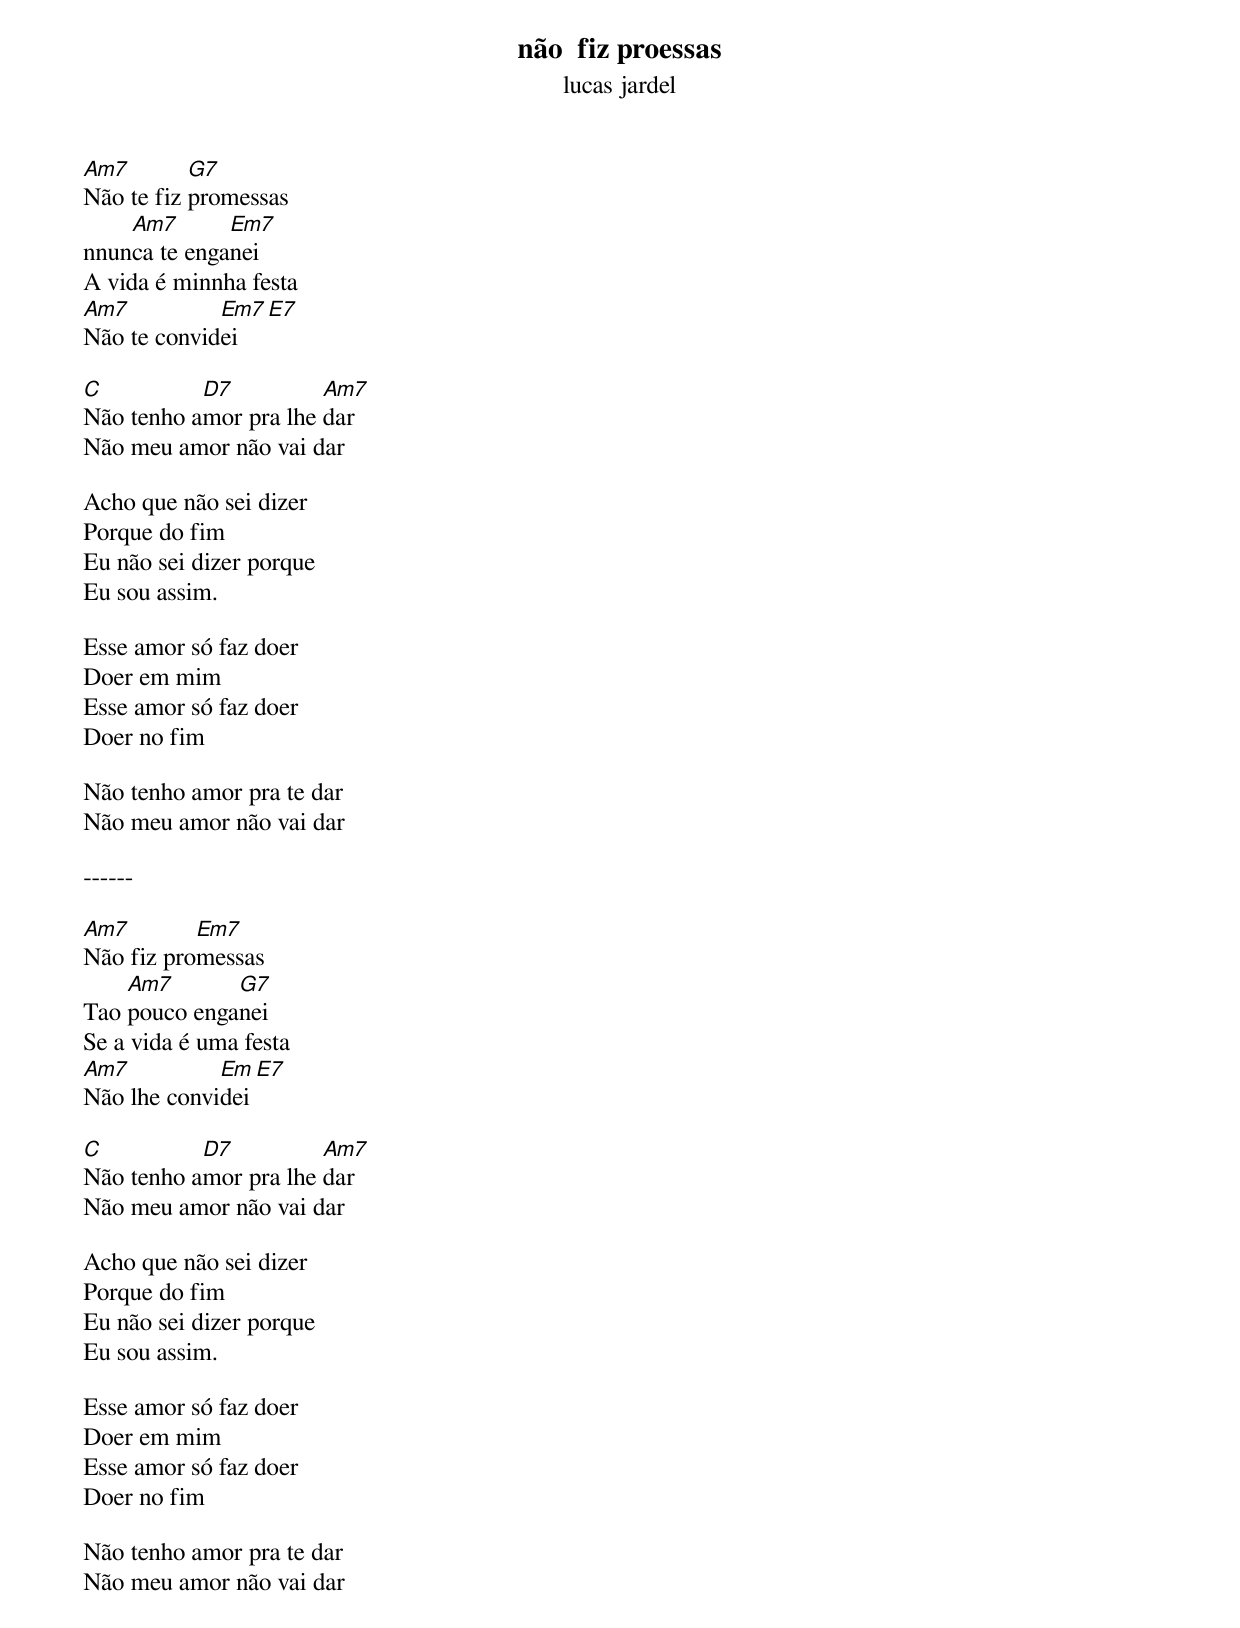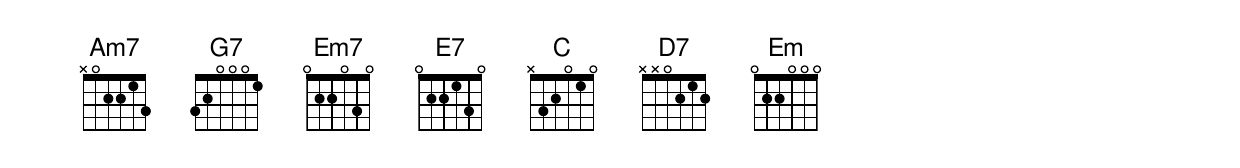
não  fiz proessas
lucas jardel

Am7        G7
Não te fiz promessas
    Am7       Em7
nnunca te enganei
A vida é minnha festa
Am7          Em7 E7
Não te convidei

C          D7          Am7
Não tenho amor pra lhe dar
Não meu amor não vai dar

Acho que não sei dizer
Porque do fim
Eu não sei dizer porque
Eu sou assim.

Esse amor só faz doer
Doer em mim
Esse amor só faz doer
Doer no fim

Não tenho amor pra te dar
Não meu amor não vai dar

------

Am7        Em7
Não fiz promessas
    Am7       G7
Tao pouco enganei
Se a vida é uma festa
Am7          Em E7
Não lhe convidei

C          D7          Am7
Não tenho amor pra lhe dar
Não meu amor não vai dar

Acho que não sei dizer
Porque do fim
Eu não sei dizer porque
Eu sou assim.

Esse amor só faz doer
Doer em mim
Esse amor só faz doer
Doer no fim

Não tenho amor pra te dar
Não meu amor não vai dar
